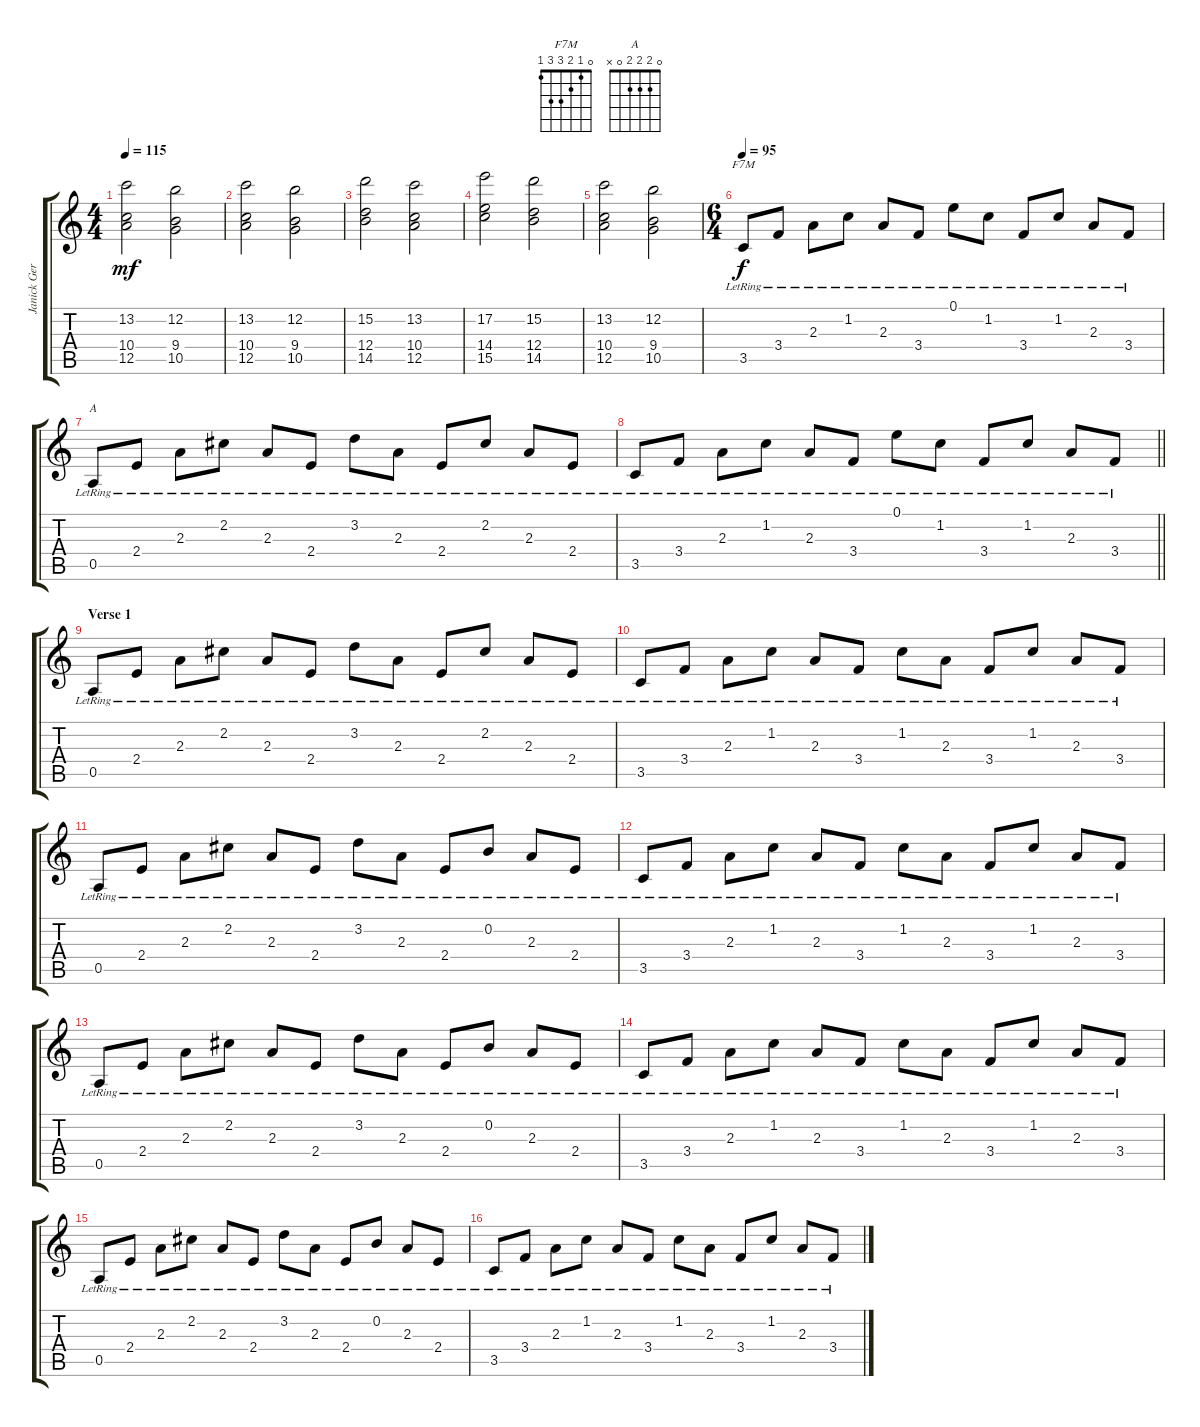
\track ("Janick Gers" "Janick Ger") {instrument acousticguitarsteel}
\staff {score tabs}
\tuning (E4 B3 G3 D3 A2 E2) {hide}
\chord ("F7M" 0 1 2 3 3 1)
\chord ("A" 0 2 2 2 0 x)
\ts (4 4)
\tempo 115
\clef g2
\ks c
(13.2 10.4 12.5).2{dy mf} (12.2 9.4 10.5).2 |
(13.2 10.4 12.5).2 (12.2 9.4 10.5).2 |
(15.2 12.4 14.5).2 (13.2 10.4 12.5).2 |
(17.2 14.4 15.5).2 (15.2 12.4 14.5).2 |
(13.2 10.4 12.5).2 (12.2 9.4 10.5).2 |
\ts (6 4)
\tempo 95
3.5{lr}.8{ch "F7M" dy f volume 13} 3.4{lr}.8 2.3{lr}.8 1.2{lr}.8 2.3{lr}.8 3.4{lr}.8 0.1{lr}.8 1.2{lr}.8 3.4{lr}.8 1.2{lr}.8 2.3{lr}.8 3.4{lr}.8 |
0.5{lr}.8{ch "A"} 2.4{lr}.8 2.3{lr}.8 2.2{lr}.8 2.3{lr}.8 2.4{lr}.8 3.2{lr}.8 2.3{lr}.8 2.4{lr}.8 2.2{lr}.8 2.3{lr}.8 2.4{lr}.8 |
\barLineRight lightlight
3.5{lr}.8 3.4{lr}.8 2.3{lr}.8 1.2{lr}.8 2.3{lr}.8 3.4{lr}.8 0.1{lr}.8 1.2{lr}.8 3.4{lr}.8 1.2{lr}.8 2.3{lr}.8 3.4{lr}.8 |
\section ("" "Verse 1")
0.5{lr}.8 2.4{lr}.8 2.3{lr}.8 2.2{lr}.8 2.3{lr}.8 2.4{lr}.8 3.2{lr}.8 2.3{lr}.8 2.4{lr}.8 2.2{lr}.8 2.3{lr}.8 2.4{lr}.8 |
3.5{lr}.8 3.4{lr}.8 2.3{lr}.8 1.2{lr}.8 2.3{lr}.8 3.4{lr}.8 1.2{lr}.8 2.3{lr}.8 3.4{lr}.8 1.2{lr}.8 2.3{lr}.8 3.4{lr}.8 |
0.5{lr}.8 2.4{lr}.8 2.3{lr}.8 2.2{lr}.8 2.3{lr}.8 2.4{lr}.8 3.2{lr}.8 2.3{lr}.8 2.4{lr}.8 0.2{lr}.8 2.3{lr}.8 2.4{lr}.8 |
3.5{lr}.8 3.4{lr}.8 2.3{lr}.8 1.2{lr}.8 2.3{lr}.8 3.4{lr}.8 1.2{lr}.8 2.3{lr}.8 3.4{lr}.8 1.2{lr}.8 2.3{lr}.8 3.4{lr}.8 |
0.5{lr}.8 2.4{lr}.8 2.3{lr}.8 2.2{lr}.8 2.3{lr}.8 2.4{lr}.8 3.2{lr}.8 2.3{lr}.8 2.4{lr}.8 0.2{lr}.8 2.3{lr}.8 2.4{lr}.8 |
3.5{lr}.8 3.4{lr}.8 2.3{lr}.8 1.2{lr}.8 2.3{lr}.8 3.4{lr}.8 1.2{lr}.8 2.3{lr}.8 3.4{lr}.8 1.2{lr}.8 2.3{lr}.8 3.4{lr}.8 |
0.5{lr}.8 2.4{lr}.8 2.3{lr}.8 2.2{lr}.8 2.3{lr}.8 2.4{lr}.8 3.2{lr}.8 2.3{lr}.8 2.4{lr}.8 0.2{lr}.8 2.3{lr}.8 2.4{lr}.8 |
3.5{lr}.8 3.4{lr}.8 2.3{lr}.8 1.2{lr}.8 2.3{lr}.8 3.4{lr}.8 1.2{lr}.8 2.3{lr}.8 3.4{lr}.8 1.2{lr}.8 2.3{lr}.8 3.4{lr}.8
